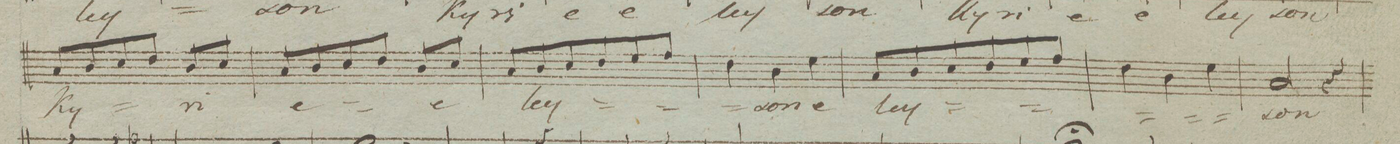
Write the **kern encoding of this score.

**kern	**text	**dynam
*I"Baſso. Tutti._ i Solo odkąd piſano.	*	*
*clefF4	*	*
*k[]	*	*
*M3/4	*	*
8C/L	Ky-	.
8D/	.	.
8E/	.	.
8F/J	.	.
8D/L	-ri-	.
8E/J	.	.
=108	=108	=108
8C/L	-e-	.
8D/	.	.
8E/	.	.
8F/J	.	.
8D/L	-e-	.
8E/J	.	.
=109	=109	=109
8C/L	.	.
8D/	-ley-	.
8E/	.	.
8F/	.	.
8G/	.	.
8A/J	.	.
=110	=110	=110
4F\	.	.
4D\	-son	.
4G\	e-	.
=111	=111	=111
8C/L	-ley	.
8D/	.	.
8E/	.	.
8F/	.	.
8G/	.	.
8A/J	.	.
=112	=112	=112
4F\	.	.
4D\	.	.
4G\	.	.
=113	=113	=113
2C/	son	.
4r	.	.
=114	=114	=114
*-	*-	*-
